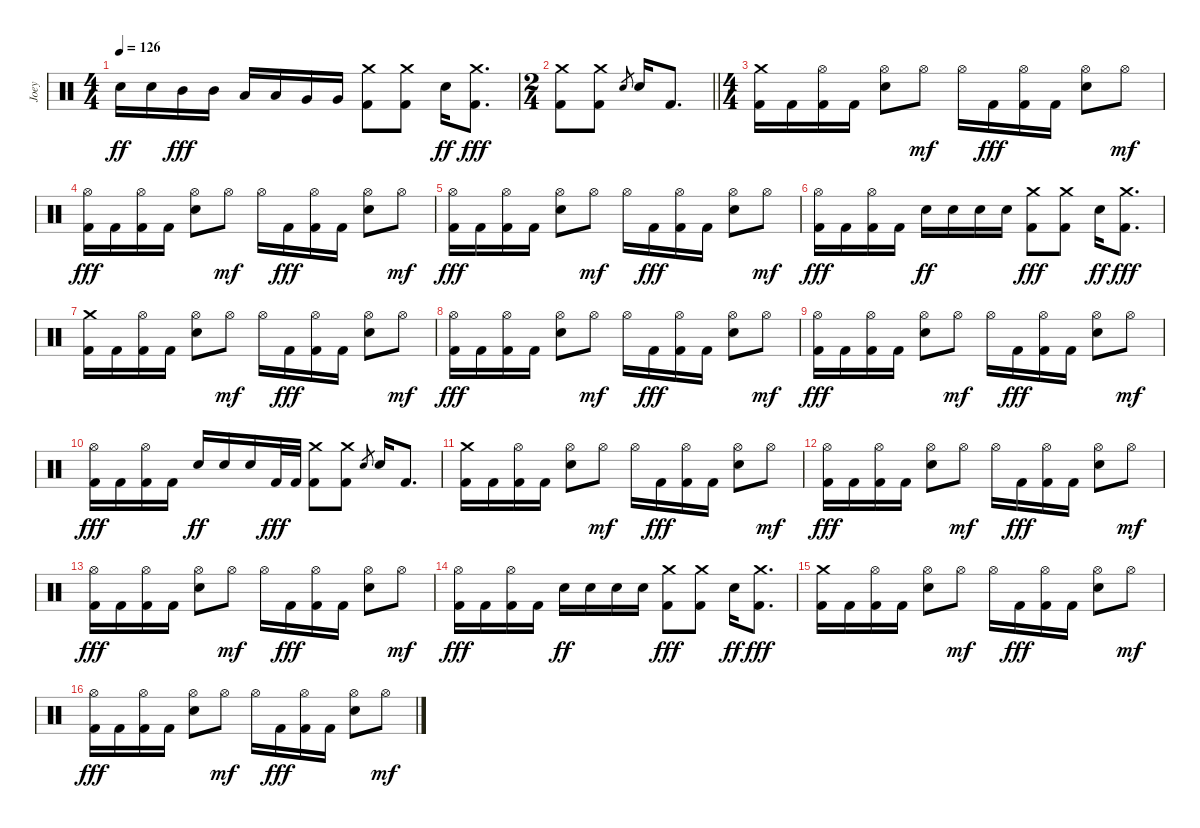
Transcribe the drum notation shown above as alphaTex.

\track ("Joey" "Joey") {instrument percussion}
\staff {score}
\articulation defaults
\ts (4 4)
\tempo 126
\clef neutral
\ks c "Electric Snare (hit)".16{dy ff} "Electric Snare (hit)".16 "Mid Tom (hit)".16{dy fff} "Mid Tom (hit)".16 "Low Tom (hit)".16 "Low Tom (hit)".16 "Very Low Tom (hit)".16 "Very Low Tom (hit)".16
("Crash medium (hit)" "Kick (hit) 2").8 ("Crash medium (hit)" "Kick (hit) 2").8 "Electric Snare (hit)".16{dy ff} ("Crash medium (hit)" "Kick (hit) 2").8{d dy fff} |
\ts (2 4)
\barLineRight lightlight
("Crash medium (hit)" "Kick (hit) 2").8 ("Crash medium (hit)" "Kick (hit) 2").8 "Electric Snare (hit)".8{gr} "Electric Snare (hit)".16 "Kick (hit) 2".8{d} |
\ts (4 4)
("Crash medium (hit)" "Kick (hit) 2").16 "Kick (hit) 2".16 ("Hi-Hat (open)" "Kick (hit) 2").16 "Kick (hit) 2".16 ("Hi-Hat (open)" "Electric Snare (hit)").8 "Hi-Hat (open)".8{dy mf} "Hi-Hat (open)".16 "Kick (hit) 2".16{dy fff} ("Hi-Hat (open)" "Kick (hit) 2").16 "Kick (hit) 2".16 ("Hi-Hat (open)" "Electric Snare (hit)").8 "Hi-Hat (open)".8{dy mf} |
("Hi-Hat (open)" "Kick (hit) 2").16{dy fff} "Kick (hit) 2".16 ("Hi-Hat (open)" "Kick (hit) 2").16 "Kick (hit) 2".16 ("Hi-Hat (open)" "Electric Snare (hit)").8 "Hi-Hat (open)".8{dy mf} "Hi-Hat (open)".16 "Kick (hit) 2".16{dy fff} ("Hi-Hat (open)" "Kick (hit) 2").16 "Kick (hit) 2".16 ("Hi-Hat (open)" "Electric Snare (hit)").8 "Hi-Hat (open)".8{dy mf} |
("Hi-Hat (open)" "Kick (hit) 2").16{dy fff} "Kick (hit) 2".16 ("Hi-Hat (open)" "Kick (hit) 2").16 "Kick (hit) 2".16 ("Hi-Hat (open)" "Electric Snare (hit)").8 "Hi-Hat (open)".8{dy mf} "Hi-Hat (open)".16 "Kick (hit) 2".16{dy fff} ("Hi-Hat (open)" "Kick (hit) 2").16 "Kick (hit) 2".16 ("Hi-Hat (open)" "Electric Snare (hit)").8 "Hi-Hat (open)".8{dy mf} |
("Hi-Hat (open)" "Kick (hit) 2").16{dy fff} "Kick (hit) 2".16 ("Hi-Hat (open)" "Kick (hit) 2").16 "Kick (hit) 2".16 "Electric Snare (hit)".16{dy ff} "Electric Snare (hit)".16 "Electric Snare (hit)".16 "Electric Snare (hit)".16 ("Crash medium (hit)" "Kick (hit) 2").8{dy fff} ("Crash medium (hit)" "Kick (hit) 2").8 "Electric Snare (hit)".16{dy ff} ("Crash medium (hit)" "Kick (hit) 2").8{d dy fff} |
("Crash medium (hit)" "Kick (hit) 2").16 "Kick (hit) 2".16 ("Hi-Hat (open)" "Kick (hit) 2").16 "Kick (hit) 2".16 ("Hi-Hat (open)" "Electric Snare (hit)").8 "Hi-Hat (open)".8{dy mf} "Hi-Hat (open)".16 "Kick (hit) 2".16{dy fff} ("Hi-Hat (open)" "Kick (hit) 2").16 "Kick (hit) 2".16 ("Hi-Hat (open)" "Electric Snare (hit)").8 "Hi-Hat (open)".8{dy mf} |
("Hi-Hat (open)" "Kick (hit) 2").16{dy fff} "Kick (hit) 2".16 ("Hi-Hat (open)" "Kick (hit) 2").16 "Kick (hit) 2".16 ("Hi-Hat (open)" "Electric Snare (hit)").8 "Hi-Hat (open)".8{dy mf} "Hi-Hat (open)".16 "Kick (hit) 2".16{dy fff} ("Hi-Hat (open)" "Kick (hit) 2").16 "Kick (hit) 2".16 ("Hi-Hat (open)" "Electric Snare (hit)").8 "Hi-Hat (open)".8{dy mf} |
("Hi-Hat (open)" "Kick (hit) 2").16{dy fff} "Kick (hit) 2".16 ("Hi-Hat (open)" "Kick (hit) 2").16 "Kick (hit) 2".16 ("Hi-Hat (open)" "Electric Snare (hit)").8 "Hi-Hat (open)".8{dy mf} "Hi-Hat (open)".16 "Kick (hit) 2".16{dy fff} ("Hi-Hat (open)" "Kick (hit) 2").16 "Kick (hit) 2".16 ("Hi-Hat (open)" "Electric Snare (hit)").8 "Hi-Hat (open)".8{dy mf} |
("Hi-Hat (open)" "Kick (hit) 2").16{dy fff} "Kick (hit) 2".16 ("Hi-Hat (open)" "Kick (hit) 2").16 "Kick (hit) 2".16 "Electric Snare (hit)".16{dy ff} "Electric Snare (hit)".16 "Electric Snare (hit)".16 "Kick (hit) 2".32{dy fff} "Kick (hit) 2".32 ("Crash medium (hit)" "Kick (hit) 2").8 ("Crash medium (hit)" "Kick (hit) 2").8 "Electric Snare (hit)".8{gr} "Electric Snare (hit)".16 "Kick (hit) 2".8{d} |
("Crash medium (hit)" "Kick (hit) 2").16 "Kick (hit) 2".16 ("Hi-Hat (open)" "Kick (hit) 2").16 "Kick (hit) 2".16 ("Hi-Hat (open)" "Electric Snare (hit)").8 "Hi-Hat (open)".8{dy mf} "Hi-Hat (open)".16 "Kick (hit) 2".16{dy fff} ("Hi-Hat (open)" "Kick (hit) 2").16 "Kick (hit) 2".16 ("Hi-Hat (open)" "Electric Snare (hit)").8 "Hi-Hat (open)".8{dy mf} |
("Hi-Hat (open)" "Kick (hit) 2").16{dy fff} "Kick (hit) 2".16 ("Hi-Hat (open)" "Kick (hit) 2").16 "Kick (hit) 2".16 ("Hi-Hat (open)" "Electric Snare (hit)").8 "Hi-Hat (open)".8{dy mf} "Hi-Hat (open)".16 "Kick (hit) 2".16{dy fff} ("Hi-Hat (open)" "Kick (hit) 2").16 "Kick (hit) 2".16 ("Hi-Hat (open)" "Electric Snare (hit)").8 "Hi-Hat (open)".8{dy mf} |
("Hi-Hat (open)" "Kick (hit) 2").16{dy fff} "Kick (hit) 2".16 ("Hi-Hat (open)" "Kick (hit) 2").16 "Kick (hit) 2".16 ("Hi-Hat (open)" "Electric Snare (hit)").8 "Hi-Hat (open)".8{dy mf} "Hi-Hat (open)".16 "Kick (hit) 2".16{dy fff} ("Hi-Hat (open)" "Kick (hit) 2").16 "Kick (hit) 2".16 ("Hi-Hat (open)" "Electric Snare (hit)").8 "Hi-Hat (open)".8{dy mf} |
("Hi-Hat (open)" "Kick (hit) 2").16{dy fff} "Kick (hit) 2".16 ("Hi-Hat (open)" "Kick (hit) 2").16 "Kick (hit) 2".16 "Electric Snare (hit)".16{dy ff} "Electric Snare (hit)".16 "Electric Snare (hit)".16 "Electric Snare (hit)".16 ("Crash medium (hit)" "Kick (hit) 2").8{dy fff} ("Crash medium (hit)" "Kick (hit) 2").8 "Electric Snare (hit)".16{dy ff} ("Crash medium (hit)" "Kick (hit) 2").8{d dy fff} |
("Crash medium (hit)" "Kick (hit) 2").16 "Kick (hit) 2".16 ("Hi-Hat (open)" "Kick (hit) 2").16 "Kick (hit) 2".16 ("Hi-Hat (open)" "Electric Snare (hit)").8 "Hi-Hat (open)".8{dy mf} "Hi-Hat (open)".16 "Kick (hit) 2".16{dy fff} ("Hi-Hat (open)" "Kick (hit) 2").16 "Kick (hit) 2".16 ("Hi-Hat (open)" "Electric Snare (hit)").8 "Hi-Hat (open)".8{dy mf} |
("Hi-Hat (open)" "Kick (hit) 2").16{dy fff} "Kick (hit) 2".16 ("Hi-Hat (open)" "Kick (hit) 2").16 "Kick (hit) 2".16 ("Hi-Hat (open)" "Electric Snare (hit)").8 "Hi-Hat (open)".8{dy mf} "Hi-Hat (open)".16 "Kick (hit) 2".16{dy fff} ("Hi-Hat (open)" "Kick (hit) 2").16 "Kick (hit) 2".16 ("Hi-Hat (open)" "Electric Snare (hit)").8 "Hi-Hat (open)".8{dy mf}
